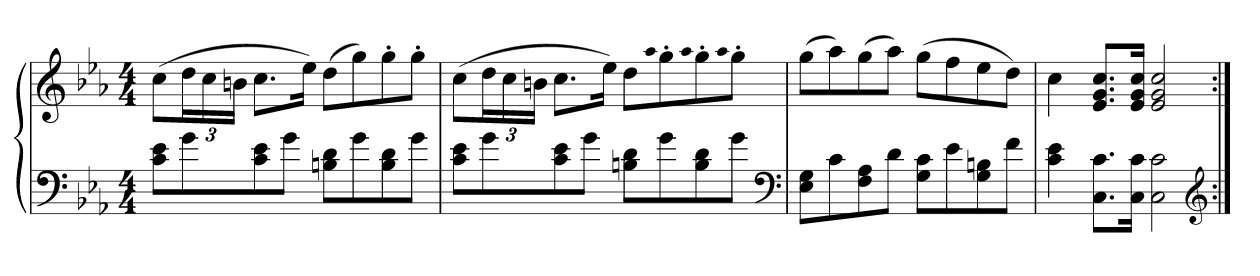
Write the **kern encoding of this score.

**kern	**kern
*part1	*part1
*staff2	*staff1
*clefF4	*clefG2
*k[b-e-a-]	*k[b-e-a-]
*c:	*c:
*M4/4	*M4/4
=	=
8c 8e-L	(8ccL
8g	24ddL
.	24cc
.	24bnJJ
8c 8e-	8.ccL
8gJ	.
.	16ee-Jk)
8Bn 8dL	(8ddL
8g	8gg)
8B 8d	8gg'
8gJ	8gg'J
=30	=30
8c 8e-L	(8ccL
8g	24ddL
.	24cc
.	24bnJJ
8c 8e-	8.ccL
8gJ	.
.	16ee-Jk)
8Bn 8dL	8ddL
.	qaa-
8g	8gg'
.	qaa-
8B 8d	8gg'
.	qaa-
8gJ	8gg'J
*clefF4	*
=31	=31
8E- 8GL	(8ggL
8c	8aa-)
8F 8A-	(8gg
8dJ	8aa-J)
8G 8cL	(8ggL
8e-	8ff
8G 8Bn	8ee-
8fJ	8ddJ)
=32	=32
4c 4e-	4cc
8.C 8.cL	8.e- 8.g 8.ccL
16C 16cJk	16e- 16g 16ccJk
2C 2c	2e- 2g 2cc
*clefG2	*
=:|!	=:|!
*-	*-
